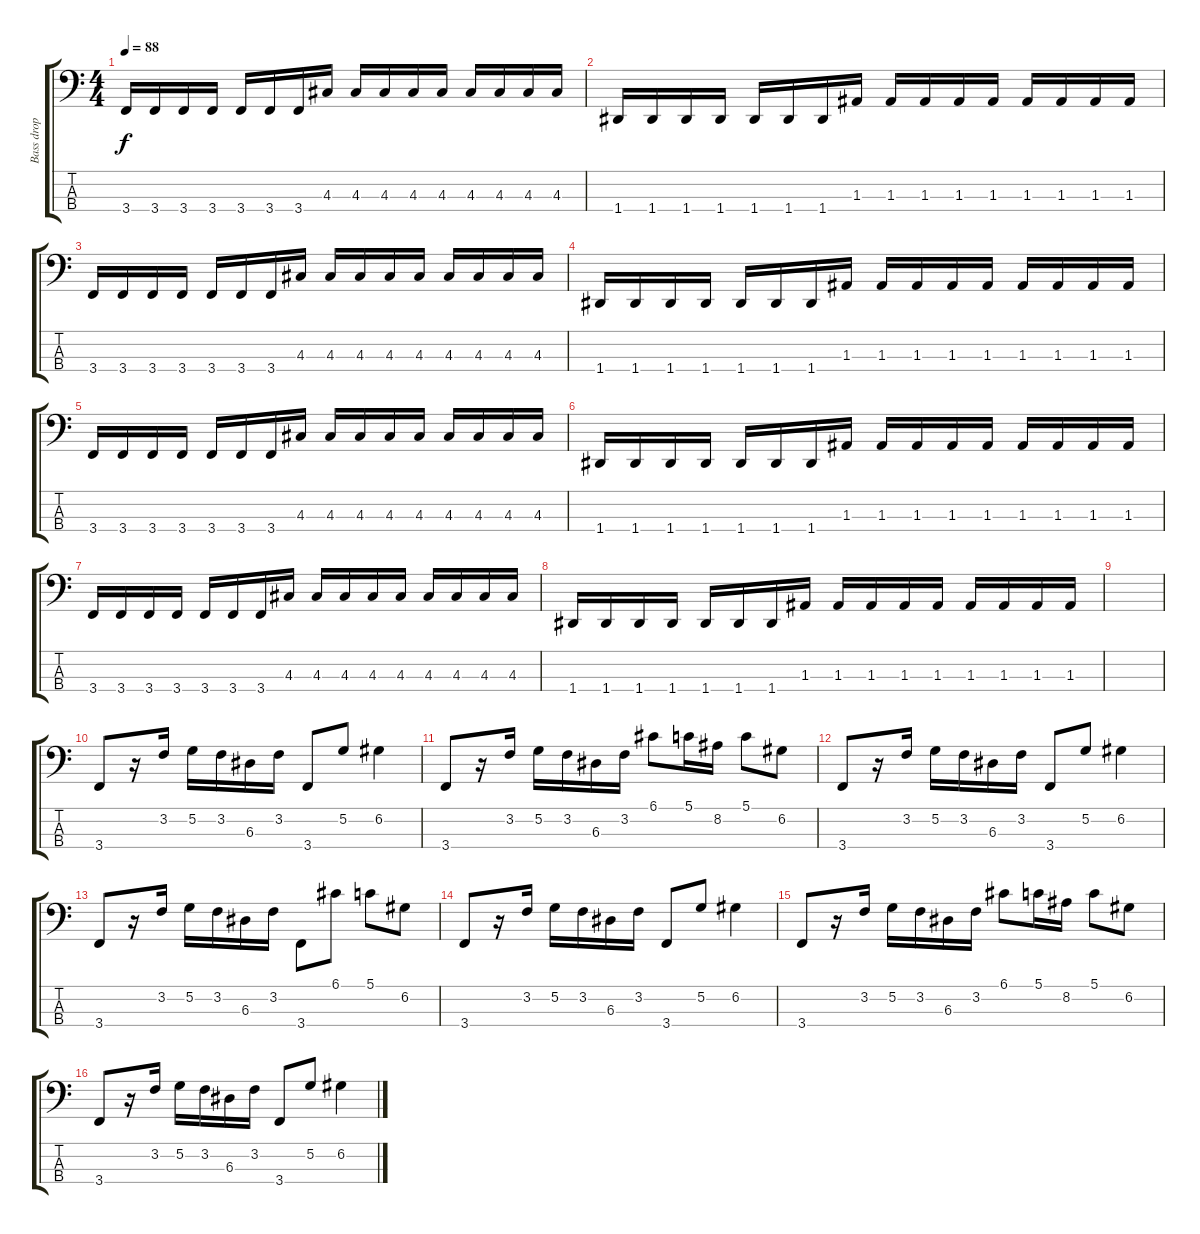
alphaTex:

\track ("Bass drop D" "Bass drop ") {instrument electricbasspick}
\staff {score tabs}
\tuning (G2 D2 A1 D1) {hide}
\ts (4 4)
\tempo 88
\clef f4
\ks c
3.4.16{dy f} 3.4.16 3.4.16 3.4.16 3.4.16 3.4.16 3.4.16 4.3.16 4.3.16 4.3.16 4.3.16 4.3.16 4.3.16 4.3.16 4.3.16 4.3.16 |
1.4.16 1.4.16 1.4.16 1.4.16 1.4.16 1.4.16 1.4.16 1.3.16 1.3.16 1.3.16 1.3.16 1.3.16 1.3.16 1.3.16 1.3.16 1.3.16 |
3.4.16 3.4.16 3.4.16 3.4.16 3.4.16 3.4.16 3.4.16 4.3.16 4.3.16 4.3.16 4.3.16 4.3.16 4.3.16 4.3.16 4.3.16 4.3.16 |
1.4.16 1.4.16 1.4.16 1.4.16 1.4.16 1.4.16 1.4.16 1.3.16 1.3.16 1.3.16 1.3.16 1.3.16 1.3.16 1.3.16 1.3.16 1.3.16 |
3.4.16 3.4.16 3.4.16 3.4.16 3.4.16 3.4.16 3.4.16 4.3.16 4.3.16 4.3.16 4.3.16 4.3.16 4.3.16 4.3.16 4.3.16 4.3.16 |
1.4.16 1.4.16 1.4.16 1.4.16 1.4.16 1.4.16 1.4.16 1.3.16 1.3.16 1.3.16 1.3.16 1.3.16 1.3.16 1.3.16 1.3.16 1.3.16 |
3.4.16 3.4.16 3.4.16 3.4.16 3.4.16 3.4.16 3.4.16 4.3.16 4.3.16 4.3.16 4.3.16 4.3.16 4.3.16 4.3.16 4.3.16 4.3.16 |
1.4.16 1.4.16 1.4.16 1.4.16 1.4.16 1.4.16 1.4.16 1.3.16 1.3.16 1.3.16 1.3.16 1.3.16 1.3.16 1.3.16 1.3.16 1.3.16 |
|
3.4.8 r.16 3.2.16 5.2.16 3.2.16 6.3.16 3.2.16 3.4.8 5.2.8 6.2.4 |
3.4.8 r.16 3.2.16 5.2.16 3.2.16 6.3.16 3.2.16 6.1.8 5.1.16 8.2.16 5.1.8 6.2.8 |
3.4.8 r.16 3.2.16 5.2.16 3.2.16 6.3.16 3.2.16 3.4.8 5.2.8 6.2.4 |
3.4.8 r.16 3.2.16 5.2.16 3.2.16 6.3.16 3.2.16 3.4.8 6.1.8 5.1.8 6.2.8 |
3.4.8 r.16 3.2.16 5.2.16 3.2.16 6.3.16 3.2.16 3.4.8 5.2.8 6.2.4 |
3.4.8 r.16 3.2.16 5.2.16 3.2.16 6.3.16 3.2.16 6.1.8 5.1.16 8.2.16 5.1.8 6.2.8 |
3.4.8 r.16 3.2.16 5.2.16 3.2.16 6.3.16 3.2.16 3.4.8 5.2.8 6.2.4
